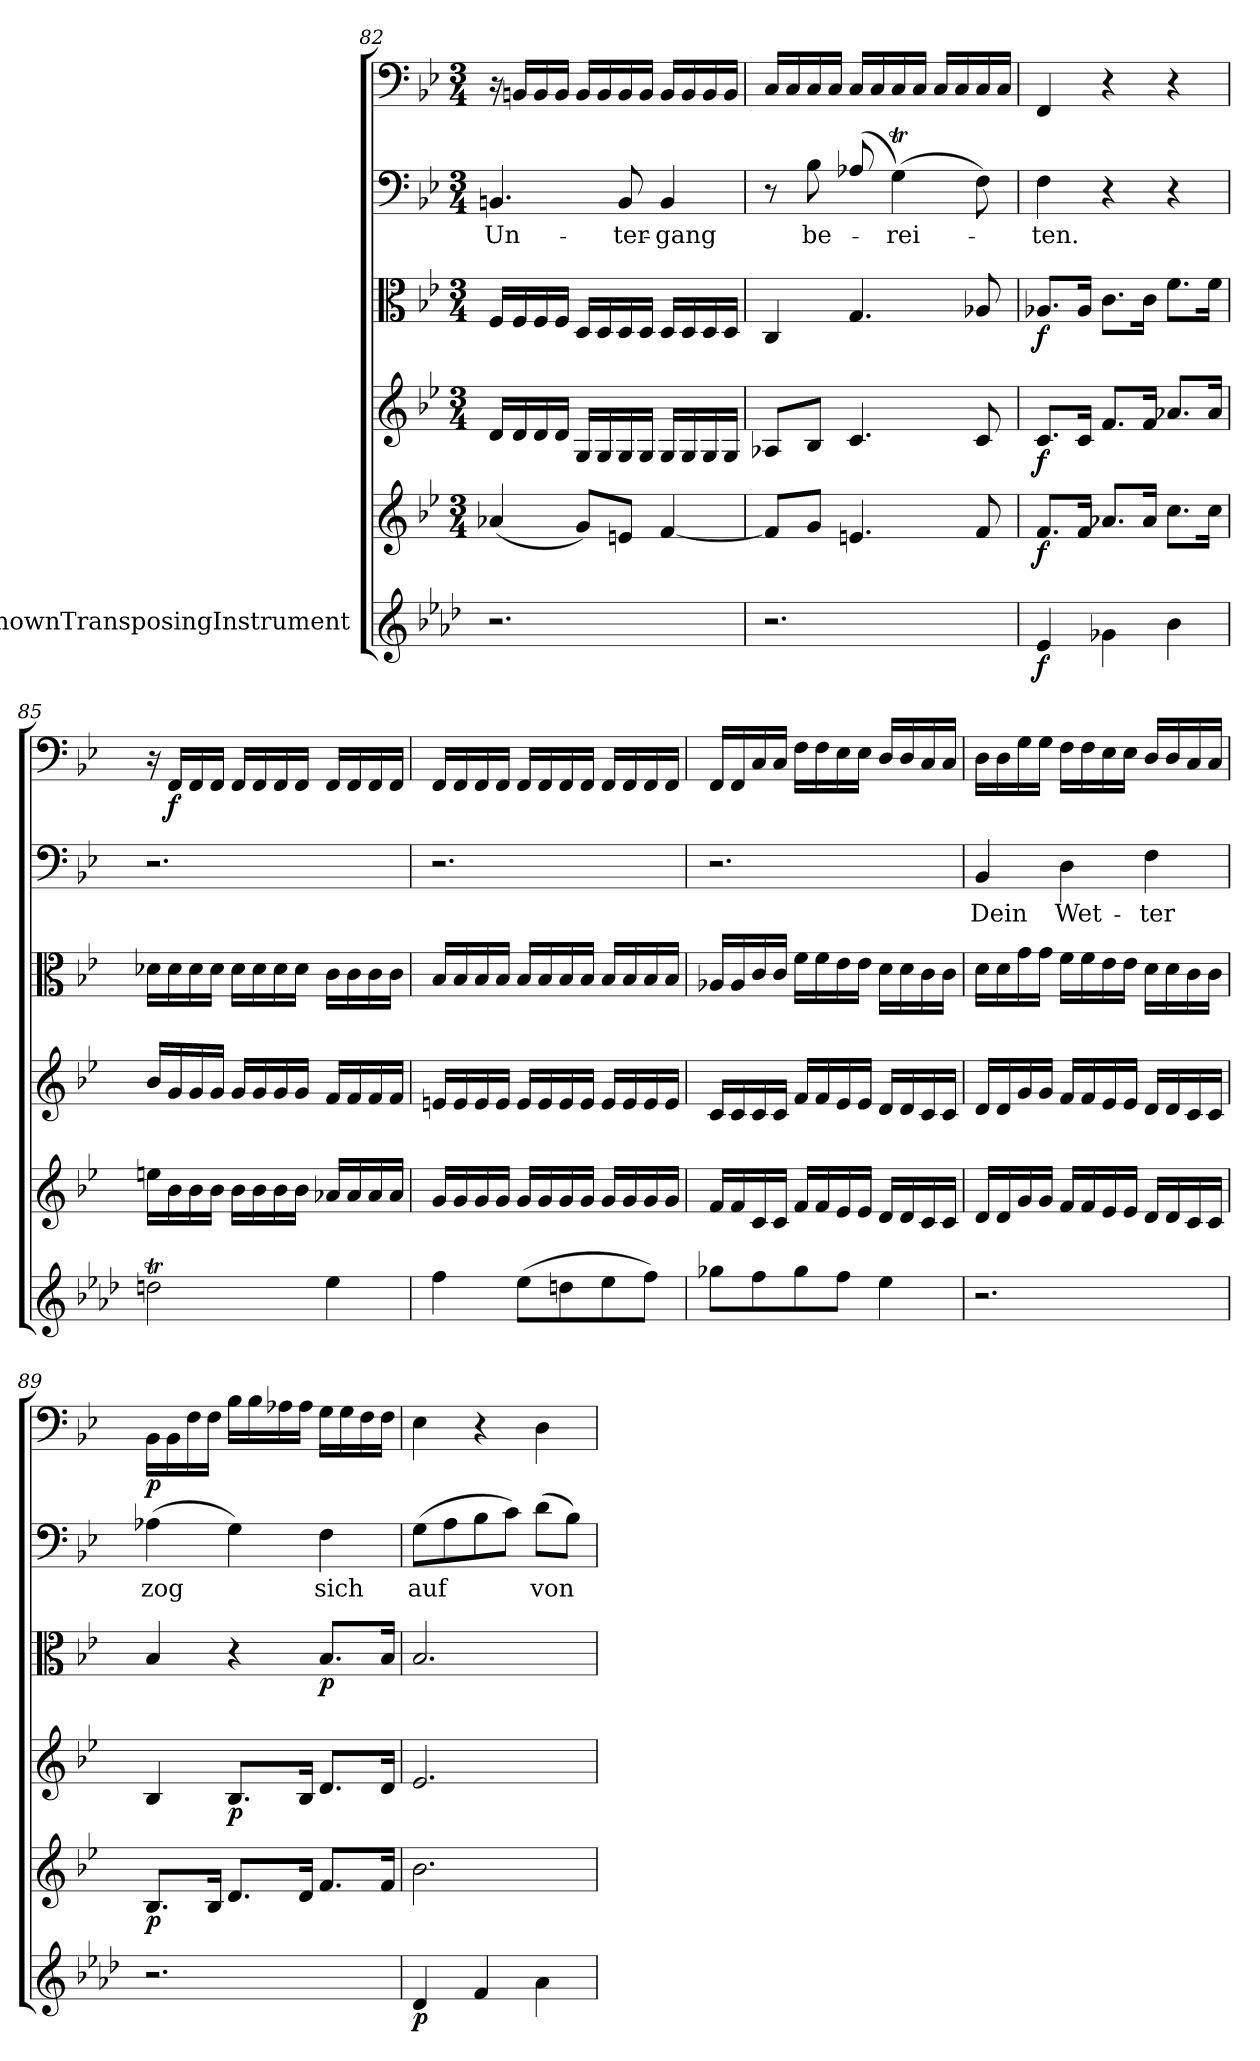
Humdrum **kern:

**kern	**dynam	**kern	**dynam	**kern	**dynam	**kern	**dynam	**kern	**text	**kern	**dynam
*part6	*part6	*part5	*part5	*part4	*part4	*part3	*part3	*part2	*part2	*part1	*part1
*staff6	*staff6	*staff5	*staff5	*staff4	*staff4	*staff3	*staff3	*staff2	*staff2	*staff1	*staff1
*I"UnknownTransposingInstrument	*	*	*	*	*	*	*	*	*	*	*
*clefG2	*	*clefG2	*	*clefG2	*	*clefC3	*	*clefF4	*	*clefF4	*
*ITrd-1c-2	*	*	*	*	*	*	*	*	*	*	*
*k[b-e-]	*	*k[b-e-]	*	*k[b-e-]	*	*k[b-e-]	*	*k[b-e-]	*	*k[b-e-]	*
*	*	*M3/4	*	*M3/4	*	*M3/4	*	*M3/4	*	*M3/4	*
=82	=82	=82	=82	=82	=82	=82	=82	=82	=82	=82	=82
2.r	.	(4a-X/	.	16d/LL	.	16F/LL	.	4.BBn/	Un-	16r	.
.	.	.	.	16d/	.	16F/	.	.	.	16BBn/LL	.
.	.	.	.	16d/	.	16F/	.	.	.	16BB/	.
.	.	.	.	16d/JJ	.	16F/JJ	.	.	.	16BB/JJ	.
.	.	8g/L)	.	16G/LL	.	16D/LL	.	.	.	16BB/LL	.
.	.	.	.	16G/	.	16D/	.	.	.	16BB/	.
.	.	8en/J	.	16G/	.	16D/	.	8BB/	-ter-	16BB/	.
.	.	.	.	16G/JJ	.	16D/JJ	.	.	.	16BB/JJ	.
.	.	[4f/	.	16G/LL	.	16D/LL	.	4BB/	-gang	16BB/LL	.
.	.	.	.	16G/	.	16D/	.	.	.	16BB/	.
.	.	.	.	16G/	.	16D/	.	.	.	16BB/	.
.	.	.	.	16G/JJ	.	16D/JJ	.	.	.	16BB/JJ	.
=83	=83	=83	=83	=83	=83	=83	=83	=83	=83	=83	=83
2.r	.	8f/L]	.	8A-X/L	.	4C/	.	8r	.	16C/LL	.
.	.	.	.	.	.	.	.	.	.	16C/	.
.	.	8g/J	.	8B-/J	.	.	.	8B-\	be-	16C/	.
.	.	.	.	.	.	.	.	.	.	16C/JJ	.
.	.	4.en/	.	4.c/	.	4.G/	.	(8A-X/	.	16C/LL	.
.	.	.	.	.	.	.	.	.	.	16C/	.
.	.	.	.	.	.	.	.	(4Gt\)	-rei-	16C/	.
.	.	.	.	.	.	.	.	.	.	16C/JJ	.
.	.	.	.	.	.	.	.	.	.	16C/LL	.
.	.	.	.	.	.	.	.	.	.	16C/	.
.	.	8f/	.	8c/	.	8A-X/	.	8F\)	.	16C/	.
.	.	.	.	.	.	.	.	.	.	16C/JJ	.
=84	=84	=84	=84	=84	=84	=84	=84	=84	=84	=84	=84
4f/	f	8.f/L	f	8.c/L	f	8.A-X/L	f	4F\	-ten.	4FF/	.
.	.	16f/Jk	.	16c/Jk	.	16A-/Jk	.	.	.	.	.
4a-X\	.	8.a-X/L	.	8.f/L	.	8.c\L	.	4r	.	4r	.
.	.	16a-/Jk	.	16f/Jk	.	16c\Jk	.	.	.	.	.
4cc\	.	8.cc\L	.	8.a-X/L	.	8.f\L	.	4r	.	4r	.
.	.	16cc\Jk	.	16a-/Jk	.	16f\Jk	.	.	.	.	.
=85	=85	=85	=85	=85	=85	=85	=85	=85	=85	=85	=85
2eent\	.	16een\LL	.	16b-/LL	.	16d-X\LL	.	2.r	.	16r	.
.	.	16b-\	.	16g/	.	16d-\	.	.	.	16FF/LL	f
.	.	16b-\	.	16g/	.	16d-\	.	.	.	16FF/	.
.	.	16b-\JJ	.	16g/JJ	.	16d-\JJ	.	.	.	16FF/JJ	.
.	.	16b-\LL	.	16g/LL	.	16d-\LL	.	.	.	16FF/LL	.
.	.	16b-\	.	16g/	.	16d-\	.	.	.	16FF/	.
.	.	16b-\	.	16g/	.	16d-\	.	.	.	16FF/	.
.	.	16b-\JJ	.	16g/JJ	.	16d-\JJ	.	.	.	16FF/JJ	.
4ff\	.	16a-X/LL	.	16f/LL	.	16c\LL	.	.	.	16FF/LL	.
.	.	16a-/	.	16f/	.	16c\	.	.	.	16FF/	.
.	.	16a-/	.	16f/	.	16c\	.	.	.	16FF/	.
.	.	16a-/JJ	.	16f/JJ	.	16c\JJ	.	.	.	16FF/JJ	.
=86	=86	=86	=86	=86	=86	=86	=86	=86	=86	=86	=86
4gg\	.	16g/LL	.	16en/LL	.	16B-/LL	.	2.r	.	16FF/LL	.
.	.	16g/	.	16e/	.	16B-/	.	.	.	16FF/	.
.	.	16g/	.	16e/	.	16B-/	.	.	.	16FF/	.
.	.	16g/JJ	.	16e/JJ	.	16B-/JJ	.	.	.	16FF/JJ	.
(8ff\L	.	16g/LL	.	16e/LL	.	16B-/LL	.	.	.	16FF/LL	.
.	.	16g/	.	16e/	.	16B-/	.	.	.	16FF/	.
8een\	.	16g/	.	16e/	.	16B-/	.	.	.	16FF/	.
.	.	16g/JJ	.	16e/JJ	.	16B-/JJ	.	.	.	16FF/JJ	.
8ff\	.	16g/LL	.	16e/LL	.	16B-/LL	.	.	.	16FF/LL	.
.	.	16g/	.	16e/	.	16B-/	.	.	.	16FF/	.
8gg\J)	.	16g/	.	16e/	.	16B-/	.	.	.	16FF/	.
.	.	16g/JJ	.	16e/JJ	.	16B-/JJ	.	.	.	16FF/JJ	.
=87	=87	=87	=87	=87	=87	=87	=87	=87	=87	=87	=87
8aa-X\L	.	16f/LL	.	16c/LL	.	16A-X/LL	.	2.r	.	16FF/LL	.
.	.	16f/	.	16c/	.	16A-/	.	.	.	16FF/	.
8gg\	.	16c/	.	16c/	.	16c/	.	.	.	16C/	.
.	.	16c/JJ	.	16c/JJ	.	16c/JJ	.	.	.	16C/JJ	.
8aa-\	.	16f/LL	.	16f/LL	.	16f\LL	.	.	.	16F\LL	.
.	.	16f/	.	16f/	.	16f\	.	.	.	16F\	.
8gg\J	.	16e-/	.	16e-/	.	16e-\	.	.	.	16E-\	.
.	.	16e-/JJ	.	16e-/JJ	.	16e-\JJ	.	.	.	16E-\JJ	.
4ff\	.	16d/LL	.	16d/LL	.	16d\LL	.	.	.	16D/LL	.
.	.	16d/	.	16d/	.	16d\	.	.	.	16D/	.
.	.	16c/	.	16c/	.	16c\	.	.	.	16C/	.
.	.	16c/JJ	.	16c/JJ	.	16c\JJ	.	.	.	16C/JJ	.
=88	=88	=88	=88	=88	=88	=88	=88	=88	=88	=88	=88
2.r	.	16d/LL	.	16d/LL	.	16d\LL	.	4BB-/	Dein	16D\LL	.
.	.	16d/	.	16d/	.	16d\	.	.	.	16D\	.
.	.	16g/	.	16g/	.	16g\	.	.	.	16G\	.
.	.	16g/JJ	.	16g/JJ	.	16g\JJ	.	.	.	16G\JJ	.
.	.	16f/LL	.	16f/LL	.	16f\LL	.	4D\	Wet-	16F\LL	.
.	.	16f/	.	16f/	.	16f\	.	.	.	16F\	.
.	.	16e-/	.	16e-/	.	16e-\	.	.	.	16E-\	.
.	.	16e-/JJ	.	16e-/JJ	.	16e-\JJ	.	.	.	16E-\JJ	.
.	.	16d/LL	.	16d/LL	.	16d\LL	.	4F\	-ter	16D/LL	.
.	.	16d/	.	16d/	.	16d\	.	.	.	16D/	.
.	.	16c/	.	16c/	.	16c\	.	.	.	16C/	.
.	.	16c/JJ	.	16c/JJ	.	16c\JJ	.	.	.	16C/JJ	.
=89	=89	=89	=89	=89	=89	=89	=89	=89	=89	=89	=89
2.r	.	8.B-/L	p	4B-/	.	4B-/	.	(4A-X\	zog	16BB-\LL	p
.	.	.	.	.	.	.	.	.	.	16BB-\	.
.	.	.	.	.	.	.	.	.	.	16F\	.
.	.	16B-/Jk	.	.	.	.	.	.	.	16F\JJ	.
.	.	8.d/L	.	8.B-/L	p	4r	.	4G\)	.	16B-\LL	.
.	.	.	.	.	.	.	.	.	.	16B-\	.
.	.	.	.	.	.	.	.	.	.	16A-X\	.
.	.	16d/Jk	.	16B-/Jk	.	.	.	.	.	16A-\JJ	.
.	.	8.f/L	.	8.d/L	.	8.B-/L	p	4F\	sich	16G\LL	.
.	.	.	.	.	.	.	.	.	.	16G\	.
.	.	.	.	.	.	.	.	.	.	16F\	.
.	.	16f/Jk	.	16d/Jk	.	16B-/Jk	.	.	.	16F\JJ	.
=90	=90	=90	=90	=90	=90	=90	=90	=90	=90	=90	=90
4e-/	p	2.b-\	.	2.e-/	.	2.B-/	.	(8G\L	auf	4E-\	.
.	.	.	.	.	.	.	.	8A\	.	.	.
4g/	.	.	.	.	.	.	.	8B-\	.	4r	.
.	.	.	.	.	.	.	.	8c\J)	.	.	.
4b-\	.	.	.	.	.	.	.	(8d\L	von	4D\	.
.	.	.	.	.	.	.	.	8B-\J)	.	.	.
=	=	=	=	=	=	=	=	=	=	=	=
*-	*-	*-	*-	*-	*-	*-	*-	*-	*-	*-	*-
